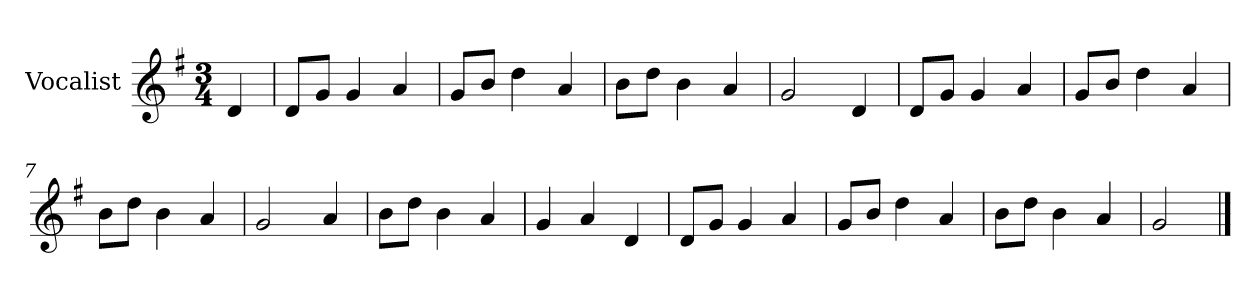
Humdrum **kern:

**kern
*part1
*staff1
*I"Vocalist
*k[f#]
*G:
*M3/4
=
4d
=1
8dL
8gJ
4g
4a
=2
8gL
8bJ
4dd
4a
=3
8bL
8ddJ
4b
4a
=4
2g
4d
=5
8dL
8gJ
4g
4a
=6
8gL
8bJ
4dd
4a
=7
8bL
8ddJ
4b
4a
=8
2g
4a
=9
8bL
8ddJ
4b
4a
=10
4g
4a
4d
=11
8dL
8gJ
4g
4a
=12
8gL
8bJ
4dd
4a
=13
8bL
8ddJ
4b
4a
=14
2g
==
*-
